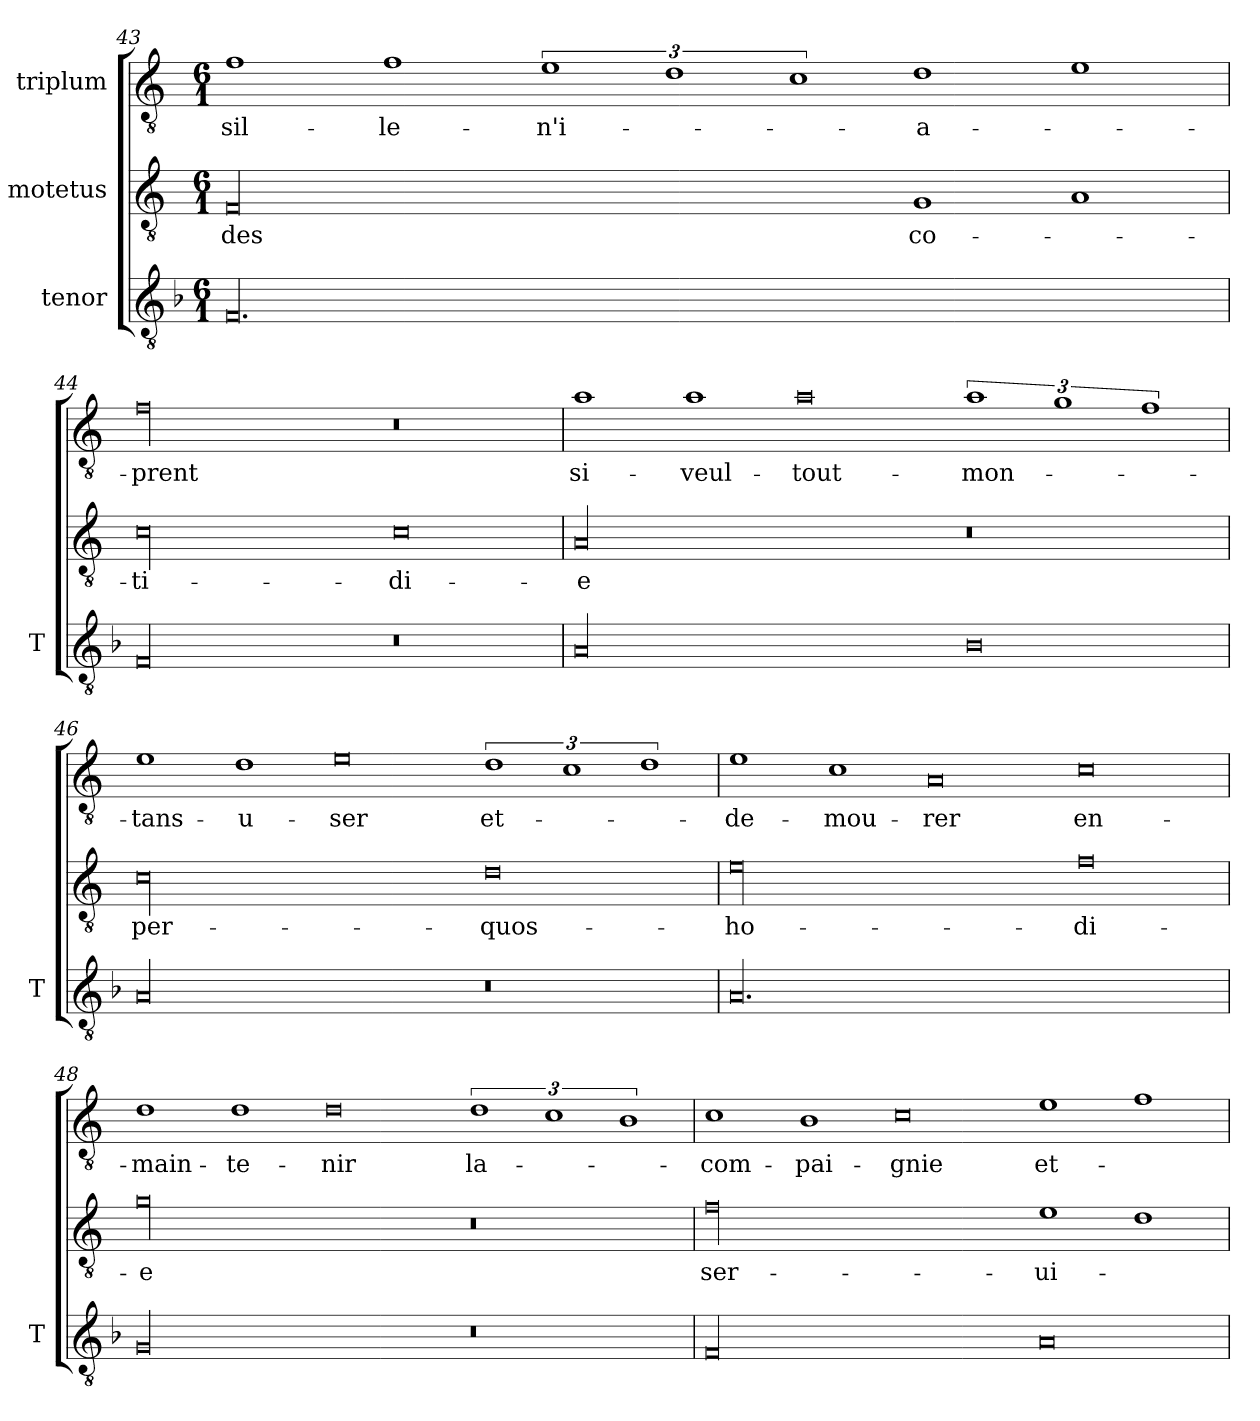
**kern	**kern	**text	**kern	**text
*part3	*part2	*part2	*part1	*part1
*staff3	*staff2	*staff2	*staff1	*staff1
*I"tenor	*I"motetus	*	*I"triplum	*
*I'T	*	*	*	*
*clefGv2	*clefGv2	*	*clefGv2	*
*k[b-]	*k[]	*	*k[]	*
*F:	*C:	*	*C:	*
*M6/1	*M6/1	*	*M6/1	*
=43	=43	=43	=43	=43
00.F/	00F/	-des	1f\	sil-
.	.	.	1f\	le-
.	.	.	3%2e\	n'i-
.	.	.	3%2d\	.
.	.	.	3%2c\	.
.	1G/	co-	1d\	a-
.	1A/	.	1e\	.
=44	=44	=44	=44	=44
00F/	00c\	-ti-	00f\	-prent
0r	0c\	-di-	0r	.
!!LO:PB:g=z
=45	=45	=45	=45	=45
00A/	00A/	-e	1a\	si-
.	.	.	1a\	veul-
.	.	.	0a\	tout-
0B-\	0r	.	3%2a\	mon-
.	.	.	3%2g\	.
.	.	.	3%2f\	.
=46	=46	=46	=46	=46
00A/	00c\	per-	1e\	tans-
.	.	.	1d\	u-
.	.	.	0e\	-ser
0r	0d\	quos-	3%2d\	et-
.	.	.	3%2c\	.
.	.	.	3%2d\	.
=47	=47	=47	=47	=47
00.A/	00e\	ho-	1e\	de-
.	.	.	1c\	-mou-
.	.	.	0A/	-rer
.	0f\	-di-	0c\	en-
=48	=48	=48	=48	=48
00G/	00g\	-e	1d\	main-
.	.	.	1d\	-te-
.	.	.	0d\	-nir
0r	0r	.	3%2d\	la-
.	.	.	3%2c\	.
.	.	.	3%2B\	.
=49	=49	=49	=49	=49
00F/	00f\	ser-	1c\	com-
.	.	.	1B\	-pai-
.	.	.	0c\	-gnie
0A/	1e\	-ui-	1e\	et-
.	1d\	.	1f\	.
=	=	=	=	=
*-	*-	*-	*-	*-
